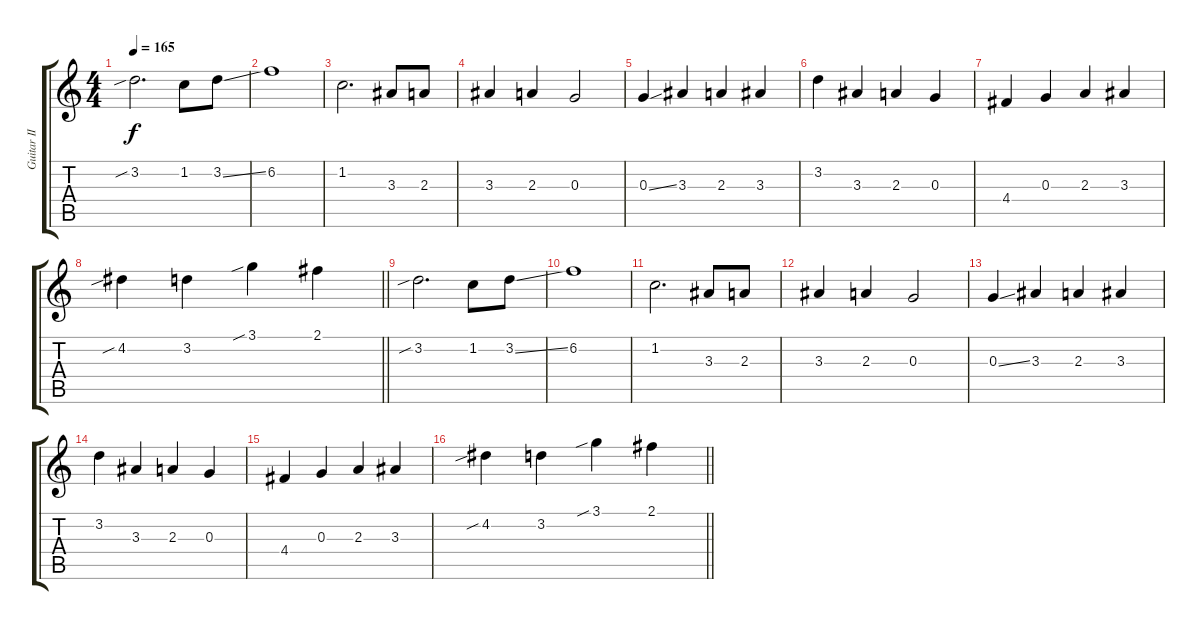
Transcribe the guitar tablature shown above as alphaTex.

\track ("Guitar II" "Guitar II") {instrument distortionguitar}
\staff {score tabs}
\tuning (E4 B3 G3 D3 A2 D2) {hide}
\ts (4 4)
\tempo 165
\clef g2
\ks c
3.2{sib}.2{d dy f volume 10} 1.2.8 3.2{ss}.8 |
6.2.1 |
1.2.2{d} 3.3.8 2.3.8 |
3.3.4 2.3.4 0.3.2 |
0.3{ss}.4{volume 7} 3.3.4 2.3.4 3.3.4 |
3.2.4 3.3.4 2.3.4 0.3.4 |
4.4.4 0.3.4 2.3.4 3.3.4 |
\barLineRight lightlight
4.2{sib}.4 3.2.4 3.1{sib}.4 2.1.4 |
3.2{sib}.2{d volume 4} 1.2.8 3.2{ss}.8 |
6.2.1 |
1.2.2{d} 3.3.8 2.3.8 |
3.3.4 2.3.4 0.3.2 |
0.3{ss}.4{volume 0} 3.3.4 2.3.4 3.3.4 |
3.2.4 3.3.4 2.3.4 0.3.4 |
4.4.4 0.3.4 2.3.4 3.3.4 |
\barLineRight lightlight
4.2{sib}.4 3.2.4 3.1{sib}.4 2.1.4
